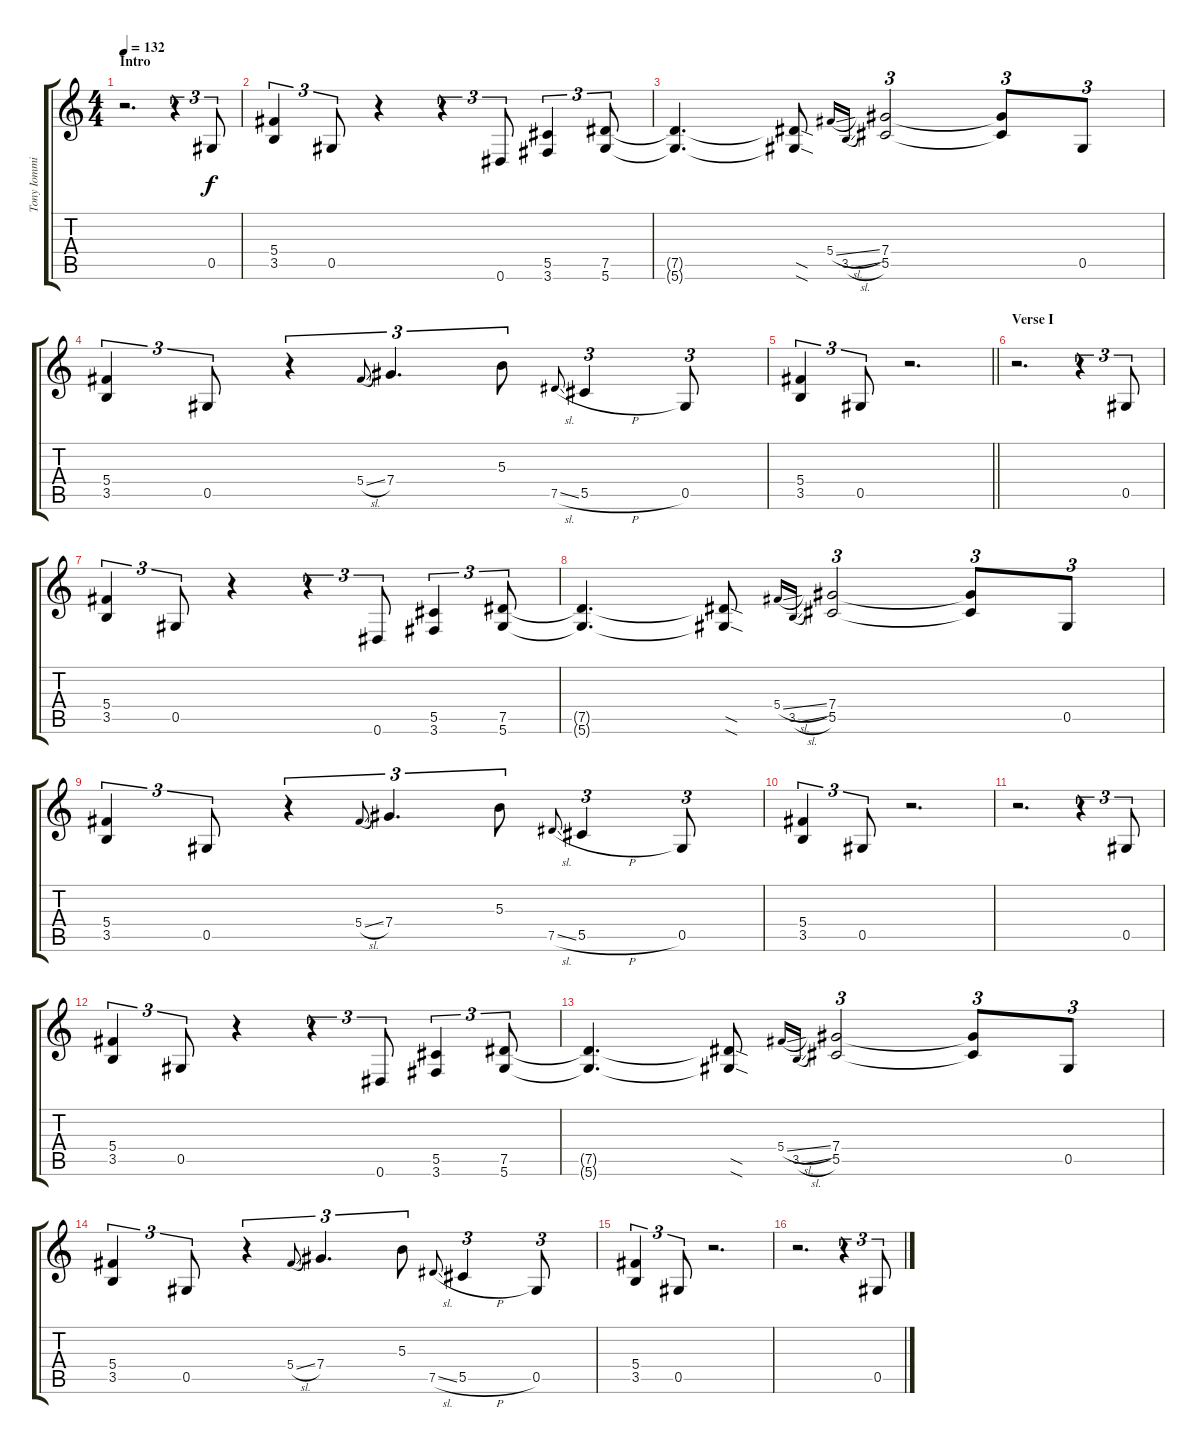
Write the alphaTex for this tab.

\track ("Tony Iommi - Rhythm" "Tony Iommi") {instrument overdrivenguitar}
\staff {score tabs}
\tuning (Eb4 Bb3 Gb3 Db3 Ab2 Eb2) {hide}
\ts (4 4)
\section ("" "Intro")
\tempo 132
\clef g2
\ks c
r.2{d dy f instrument overdrivenguitar} r.4{tu (3 2)} 0.5.8{tu (3 2)} |
(5.4 3.5).4{tu (3 2)} 0.5.8{tu (3 2)} r.4 r.4{tu (3 2)} 0.6.8{tu (3 2)} (5.5 3.6).4{tu (3 2)} (7.5 5.6).8{tu (3 2)} |
(7.5{t} 5.6{t}).4{d} (7.5{sod t} 5.6{sod t}).8 5.4{sl}.16{gr onbeat} 3.5{sl}.16{gr onbeat} (7.4 5.5).2{tu (3 2)} (7.4{t} 5.5{t}).8{tu (3 2)} 0.5.8{tu (3 2)} |
(5.4 3.5).4{tu (3 2)} 0.5.8{tu (3 2)} r.4{tu (3 2)} 5.4{sl}.8{gr onbeat} 7.4.4{d tu (3 2)} 5.3.8{tu (3 2)} 7.5{sl}.8{gr onbeat} 5.5{h}.4{tu (3 2)} 0.5.8{tu (3 2)} |
\barLineRight lightlight
(5.4 3.5).4{tu (3 2)} 0.5.8{tu (3 2)} r.2{d} |
\section ("" "Verse I")
r.2{d} r.4{tu (3 2)} 0.5.8{tu (3 2)} |
(5.4 3.5).4{tu (3 2)} 0.5.8{tu (3 2)} r.4 r.4{tu (3 2)} 0.6.8{tu (3 2)} (5.5 3.6).4{tu (3 2)} (7.5 5.6).8{tu (3 2)} |
(7.5{t} 5.6{t}).4{d} (7.5{sod t} 5.6{sod t}).8 5.4{sl}.16{gr onbeat} 3.5{sl}.16{gr onbeat} (7.4 5.5).2{tu (3 2)} (7.4{t} 5.5{t}).8{tu (3 2)} 0.5.8{tu (3 2)} |
(5.4 3.5).4{tu (3 2)} 0.5.8{tu (3 2)} r.4{tu (3 2)} 5.4{sl}.8{gr onbeat} 7.4.4{d tu (3 2)} 5.3.8{tu (3 2)} 7.5{sl}.8{gr onbeat} 5.5{h}.4{tu (3 2)} 0.5.8{tu (3 2)} |
(5.4 3.5).4{tu (3 2)} 0.5.8{tu (3 2)} r.2{d} |
r.2{d} r.4{tu (3 2)} 0.5.8{tu (3 2)} |
(5.4 3.5).4{tu (3 2)} 0.5.8{tu (3 2)} r.4 r.4{tu (3 2)} 0.6.8{tu (3 2)} (5.5 3.6).4{tu (3 2)} (7.5 5.6).8{tu (3 2)} |
(7.5{t} 5.6{t}).4{d} (7.5{sod t} 5.6{sod t}).8 5.4{sl}.16{gr onbeat} 3.5{sl}.16{gr onbeat} (7.4 5.5).2{tu (3 2)} (7.4{t} 5.5{t}).8{tu (3 2)} 0.5.8{tu (3 2)} |
(5.4 3.5).4{tu (3 2)} 0.5.8{tu (3 2)} r.4{tu (3 2)} 5.4{sl}.8{gr onbeat} 7.4.4{d tu (3 2)} 5.3.8{tu (3 2)} 7.5{sl}.8{gr onbeat} 5.5{h}.4{tu (3 2)} 0.5.8{tu (3 2)} |
(5.4 3.5).4{tu (3 2)} 0.5.8{tu (3 2)} r.2{d} |
r.2{d} r.4{tu (3 2)} 0.5.8{tu (3 2)}
